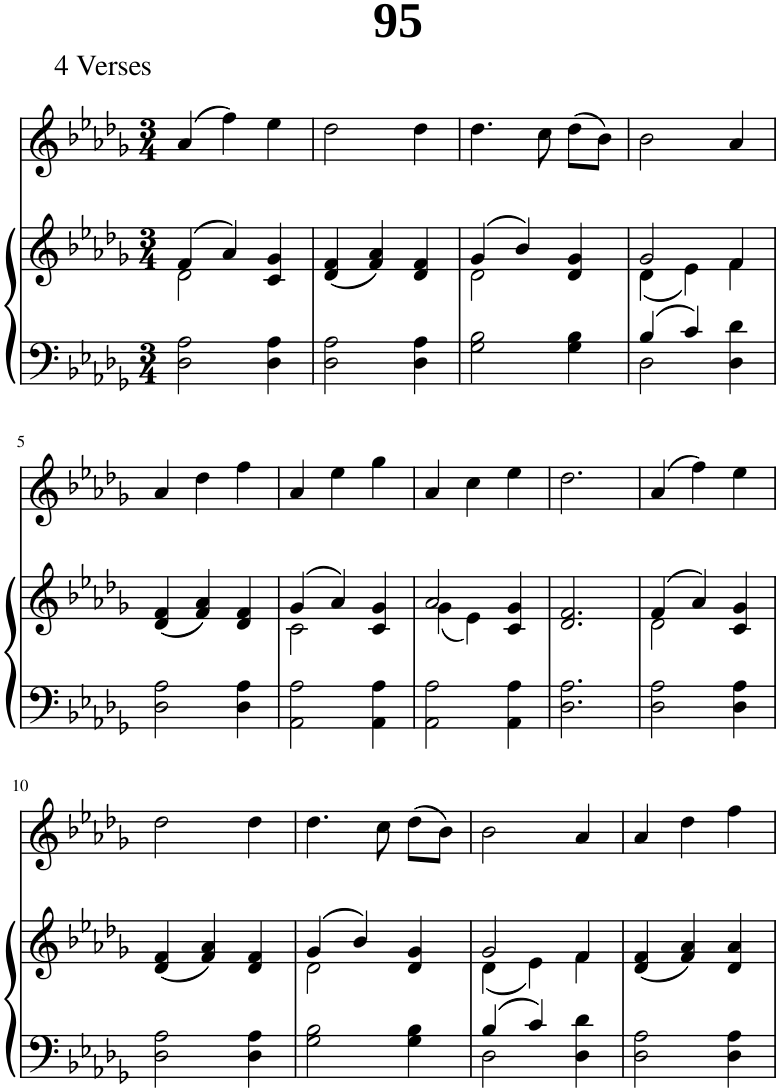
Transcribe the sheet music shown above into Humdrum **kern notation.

**kern	**kern	**kern
*part1	*part1	*part1
*staff3	*staff2	*staff1
*I"Piano	*	*
*I'Pno.	*	*
*clefF4	*clefG2	*clefG2
*k[b-e-a-d-g-]	*k[b-e-a-d-g-]	*k[b-e-a-d-g-]
*M3/4	*M3/4	*M3/4
=1	=1	=1
*	*^	*
2D-\ 2A-\	4f/	2d-\	(4a-/
.	4a-/	.	4ff\)
4D-\ 4A-\	4c/ 4g-/	4ryy	4ee-\
*	*v	*v	*
=2	=2	=2
2D-\ 2A-\	4d-/ 4f/	2dd-\
.	4f/ 4a-/	.
4D-\ 4A-\	4d-/ 4f/	4dd-\
=3	=3	=3
*	*^	*
2G-\ 2B-\	4g-/	2d-\	4.dd-\
.	4b-/	.	.
.	.	.	8cc\
4G-\ 4B-\	4d-/ 4g-/	4ryy	(8dd-\L
.	.	.	8b-\J)
=4	=4	=4	=4
*^	*	*	*
2D-\	4B-/	2g-/	4d-\	2b-\
.	4c/	.	4e-\	.
4D-\ 4d-\	4ryy	4f/	4f\	4a-/
*v	*v	*	*	*
*	*v	*v	*
!!LO:LB:g=z
=5	=5	=5
2D-\ 2A-\	4d-/ 4f/	4a-/
.	4f/ 4a-/	4dd-\
4D-\ 4A-\	4d-/ 4f/	4ff\
=6	=6	=6
*	*^	*
2AA-\ 2A-\	4g-/	2c\	4a-/
.	4a-/	.	4ee-\
4AA-\ 4A-\	4c/ 4g-/	4ryy	4gg-\
=7	=7	=7	=7
2AA-\ 2A-\	2a-/	4g-\	4a-/
.	.	4e-\	4cc\
4AA-\ 4A-\	4c/ 4g-/	4ryy	4ee-\
*	*v	*v	*
=8	=8	=8
2.D-\ 2.A-\	2.d-/ 2.f/	2.dd-\
=9	=9	=9
*	*^	*
2D-\ 2A-\	4f/	2d-\	(4a-/
.	4a-/	.	4ff\)
4D-\ 4A-\	4c/ 4g-/	4ryy	4ee-\
*	*v	*v	*
!!LO:LB:g=z
=10	=10	=10
2D-\ 2A-\	4d-/ 4f/	2dd-\
.	4f/ 4a-/	.
4D-\ 4A-\	4d-/ 4f/	4dd-\
=11	=11	=11
*	*^	*
2G-\ 2B-\	4g-/	2d-\	4.dd-\
.	4b-/	.	.
.	.	.	8cc\
4G-\ 4B-\	4d-/ 4g-/	4ryy	(8dd-\L
.	.	.	8b-\J)
=12	=12	=12	=12
*^	*	*	*
2D-\	4B-/	2g-/	4d-\	2b-\
.	4c/	.	4e-\	.
4D-\ 4d-\	4ryy	4f/	4f\	4a-/
*v	*v	*	*	*
*	*v	*v	*
=13	=13	=13
2D-\ 2A-\	4d-/ 4f/	4a-/
.	4f/ 4a-/	4dd-\
4D-\ 4A-\	4d-/ 4a-/	4ff\
=	=	=
*-	*-	*-
